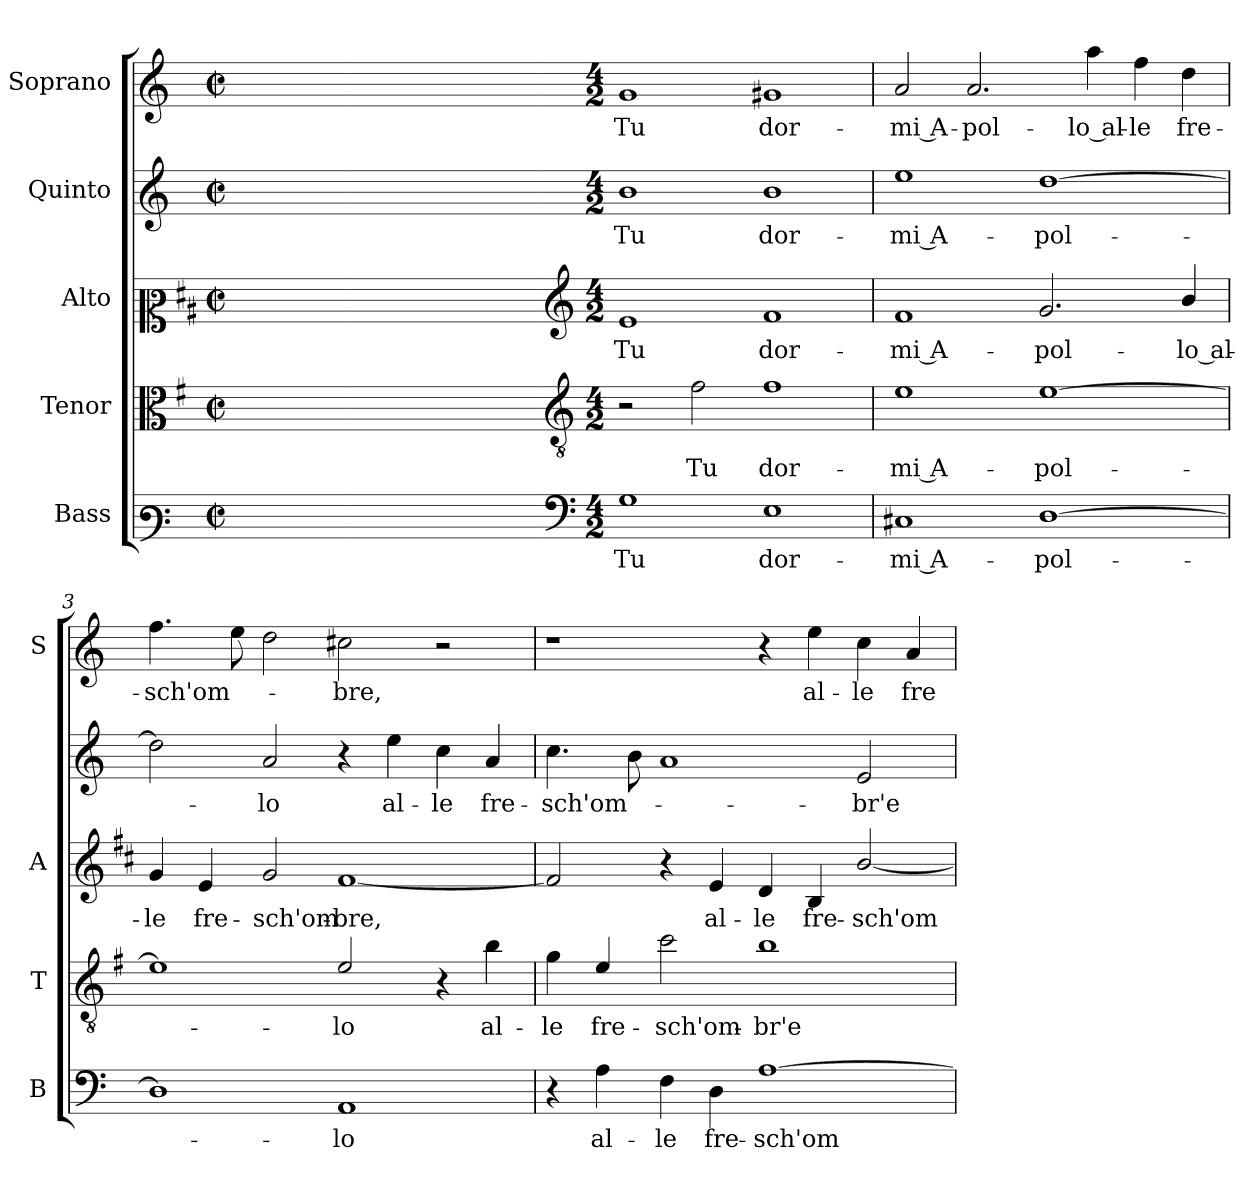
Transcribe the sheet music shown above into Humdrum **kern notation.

**kern	**text	**kern	**text	**kern	**text	**kern	**text	**kern	**text
*part5	*part5	*part4	*part4	*part3	*part3	*part2	*part2	*part1	*part1
*staff5	*staff5	*staff4	*staff4	*staff3	*staff3	*staff2	*staff2	*staff1	*staff1
*I"Bass	*	*I"Tenor	*	*I"Alto	*	*I"Quinto	*	*I"Soprano	*
*I'B	*	*I'T	*	*I'A	*	*	*	*I'S	*
*clefF3	*	*clefC3	*	*clefC2	*	*clefG2	*	*clefG2	*
*	*	*ITrd4c7	*	*ITrd1c2	*	*	*	*	*
*k[]	*	*k[]	*	*k[]	*	*k[]	*	*k[]	*
*C:	*	*C:	*	*C:	*	*C:	*	*C:	*
*M2/2	*	*M2/2	*	*M2/2	*	*M2/2	*	*M2/2	*
*met(c|)	*	*met(c|)	*	*met(c|)	*	*met(c|)	*	*met(c|)	*
=	=	=	=	=	=	=	=	=	=
1ryy	.	1ryy	.	1ryy	.	1ryy	.	1ryy	.
=1X-	=1X-	=1X-	=1X-	=1X-	=1X-	=1X-	=1X-	=1X-	=1X-
4ryy	.	4ryy	.	4ryy	.	4ryy	.	4ryy	.
4ryy	.	4ryy	.	4ryy	.	4ryy	.	4ryy	.
4ryy	.	4ryy	.	4ryy	.	4ryy	.	4ryy	.
4ryy	.	4ryy	.	4ryy	.	4ryy	.	4ryy	.
=1-	=1-	=1-	=1-	=1-	=1-	=1-	=1-	=1-	=1-
*clefF4	*	*clefGv2	*	*clefG2	*	*	*	*	*
*M4/2	*	*M4/2	*	*M4/2	*	*M4/2	*	*M4/2	*
!	!LO:LY:b	!	!	!	!LO:LY:b	!	!LO:LY:b	!	!LO:LY:b
1G	Tu	2r	.	1d	Tu	1b	Tu	1g	Tu
!	!	!	!LO:LY:b	!	!	!	!	!	!
.	.	2B\	Tu	.	.	.	.	.	.
!	!LO:LY:b	!	!LO:LY:b	!	!LO:LY:b	!	!LO:LY:b	!	!LO:LY:b
1E	dor-	1B	dor-	1e	dor-	1b	dor-	1g#X	dor-
=2	=2	=2	=2	=2	=2	=2	=2	=2	=2
!	!LO:LY:b	!	!LO:LY:b	!	!LO:LY:b	!	!LO:LY:b	!	!LO:LY:b
1C#X	-mi A-	1A	-mi A-	1e	-mi A-	1ee	-mi A-	2a/	-mi A-
!	!	!	!	!	!	!	!	!	!LO:LY:b
.	.	.	.	.	.	.	.	2.a/	-pol-
!	!LO:LY:b	!	!LO:LY:b	!	!LO:LY:b	!	!LO:LY:b	!	!
[1D	-pol-	[1A	-pol-	2.f/	-pol-	[1dd	-pol-	.	.
!	!	!	!	!	!	!	!	!	!LO:LY:b
.	.	.	.	.	.	.	.	4aa\	-lo al-
!	!	!	!	!	!	!	!	!	!LO:LY:b
.	.	.	.	.	.	.	.	4ff\	-le
!	!	!	!	!	!LO:LY:b	!	!	!	!LO:LY:b
.	.	.	.	4a/	-lo al-	.	.	4dd\	fre-
=3	=3	=3	=3	=3	=3	=3	=3	=3	=3
!	!	!	!	!	!LO:LY:b	!	!	!	!LO:LY:b
1D]	.	1A]	.	4f/	-le	2dd\]	.	4.ff\	-sch'om-
!	!	!	!	!	!LO:LY:b	!	!	!	!
.	.	.	.	4d/	fre-	.	.	.	.
.	.	.	.	.	.	.	.	8ee\	.
!	!	!	!	!	!LO:LY:b	!	!LO:LY:b	!	!
.	.	.	.	2f/	-sch'om-	2a/	-lo	2dd\	.
!	!LO:LY:b	!	!LO:LY:b	!	!LO:LY:b	!	!	!	!LO:LY:b
1AA	-lo	2A/	-lo	[1e	-bre,	4r	.	2cc#X\	-bre,
!	!	!	!	!	!	!	!LO:LY:b	!	!
.	.	.	.	.	.	4ee\	al-	.	.
!	!	!	!	!	!	!	!LO:LY:b	!	!
.	.	4r	.	.	.	4cc\	-le	2r	.
!	!	!	!LO:LY:b	!	!	!	!LO:LY:b	!	!
.	.	4e\	al-	.	.	4a/	fre-	.	.
!!LO:LB:g=z
=4	=4	=4	=4	=4	=4	=4	=4	=4	=4
!	!	!	!LO:LY:b	!	!	!	!LO:LY:b	!	!
4r	.	4c\	-le	2e/]	.	4.cc\	-sch'om-	1r	.
!	!LO:LY:b	!	!LO:LY:b	!	!	!	!	!	!
4A\	al-	4A/	fre-	.	.	.	.	.	.
.	.	.	.	.	.	8b\	.	.	.
!	!LO:LY:b	!	!LO:LY:b	!	!	!	!	!	!
4F\	-le	2f\	-sch'om-	4r	.	1a	.	.	.
!	!LO:LY:b	!	!	!	!LO:LY:b	!	!	!	!
4D\	fre-	.	.	4d/	al-	.	.	.	.
!	!LO:LY:b	!	!LO:LY:b	!	!LO:LY:b	!	!	!	!
[1A	-sch'om-	1e	-br'e	4c/	-le	.	.	4r	.
!	!	!	!	!	!LO:LY:b	!	!	!	!LO:LY:b
.	.	.	.	4A/	fre-	.	.	4ee\	al-
!	!	!	!	!	!LO:LY:b	!	!LO:LY:b	!	!LO:LY:b
.	.	.	.	[2a/	-sch'om-	2e/	-br'e	4cc\	-le
!	!	!	!	!	!	!	!	!	!LO:LY:b
.	.	.	.	.	.	.	.	4a/	fre-
=	=	=	=	=	=	=	=	=	=
*-	*-	*-	*-	*-	*-	*-	*-	*-	*-
